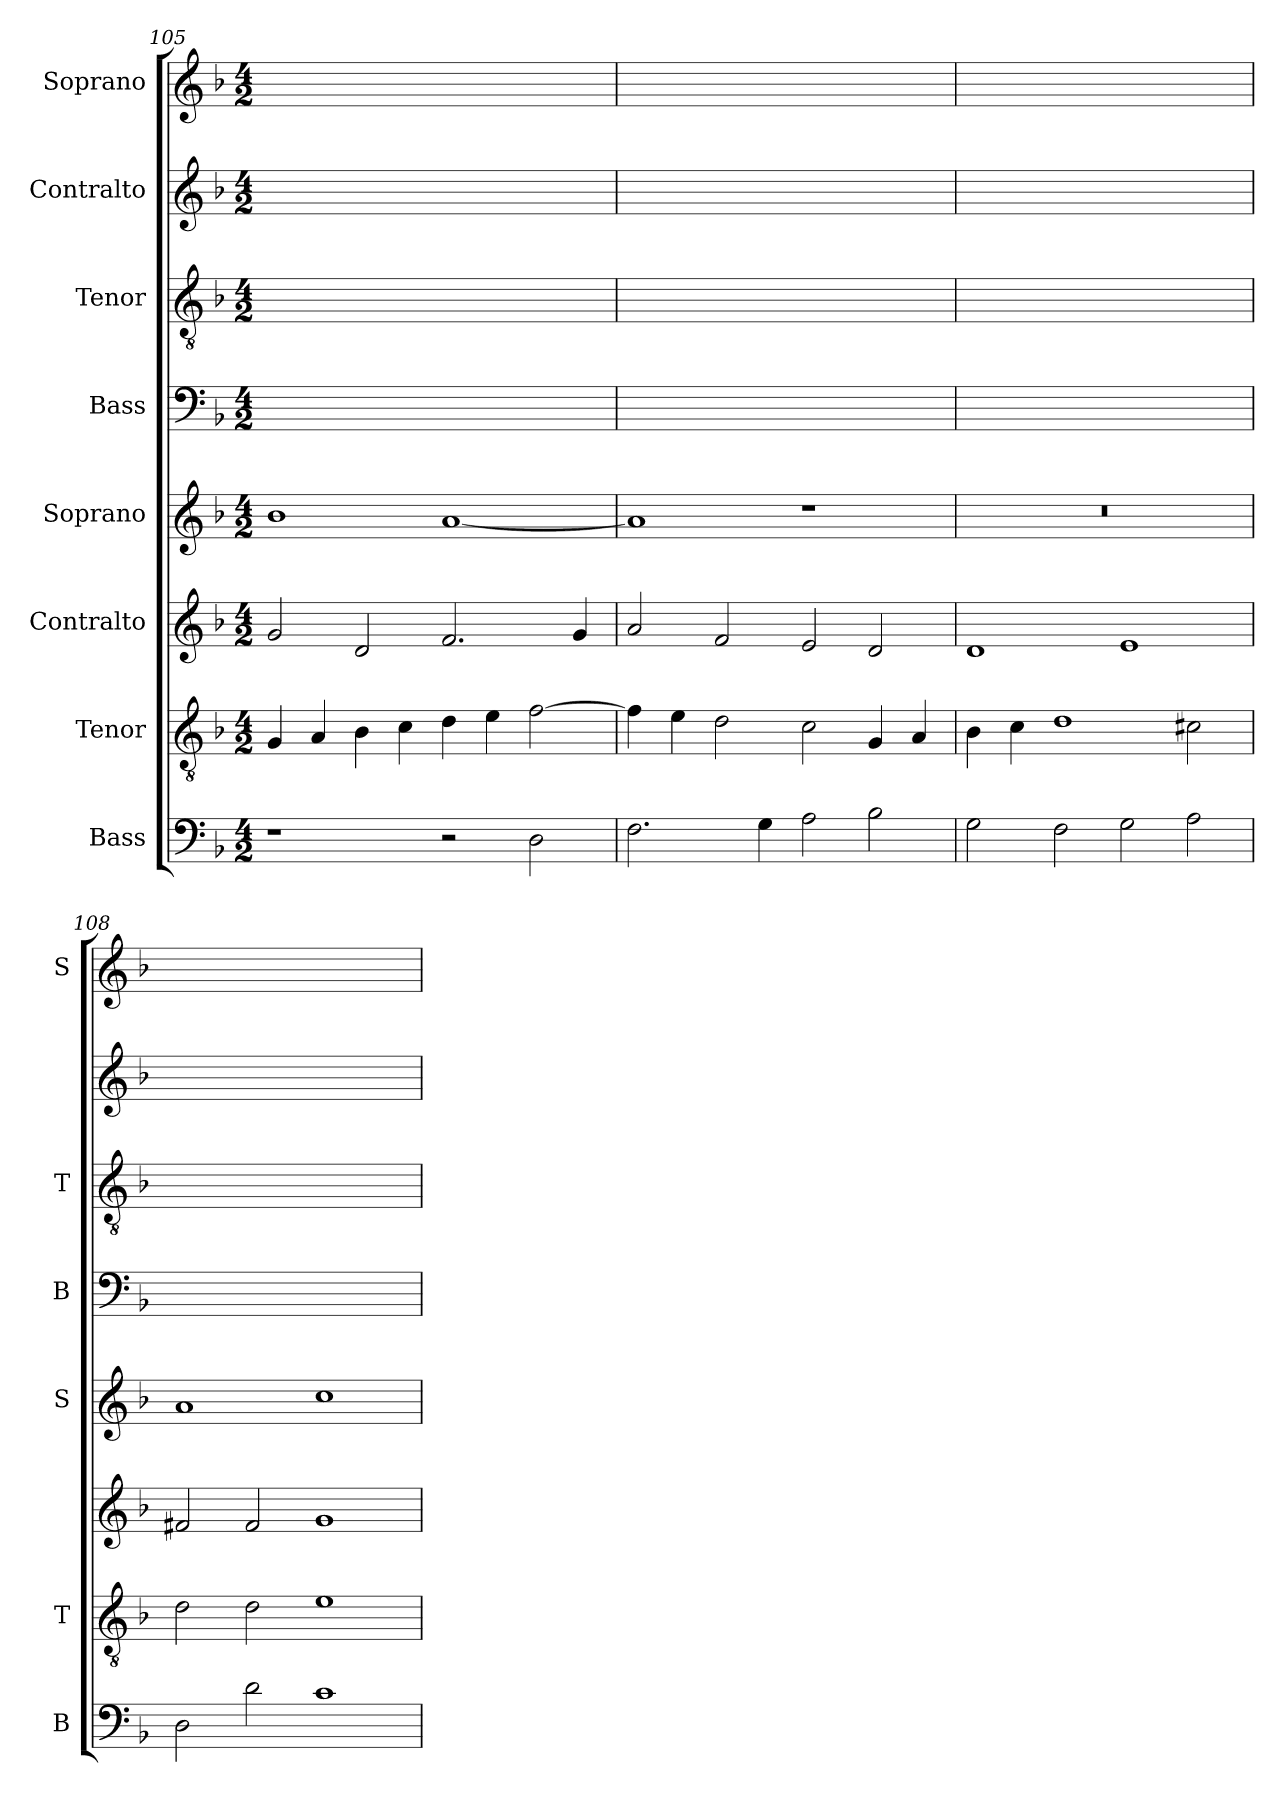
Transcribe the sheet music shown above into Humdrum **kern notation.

**kern	**kern	**kern	**kern	**kern	**kern	**kern	**kern
*part8	*part7	*part6	*part5	*part4	*part3	*part2	*part1
*staff8	*staff7	*staff6	*staff5	*staff4	*staff3	*staff2	*staff1
*I"Bass	*I"Tenor	*I"Contralto	*I"Soprano	*I"Bass	*I"Tenor	*I"Contralto	*I"Soprano
*I'B	*I'T	*	*I'S	*I'B	*I'T	*	*I'S
*clefF4	*clefGv2	*clefG2	*clefG2	*clefF4	*clefGv2	*clefG2	*clefG2
*k[b-]	*k[b-]	*k[b-]	*k[b-]	*k[b-]	*k[b-]	*k[b-]	*k[b-]
*G:dor	*G:dor	*G:dor	*G:dor	*G:dor	*G:dor	*G:dor	*G:dor
*M4/2	*M4/2	*M4/2	*M4/2	*M4/2	*M4/2	*M4/2	*M4/2
=105	=105	=105	=105	=105	=105	=105	=105
1r	4G	2g	1b-	0ryy	0ryy	0ryy	0ryy
.	4A	.	.	.	.	.	.
.	4B-	2d	.	.	.	.	.
.	4c	.	.	.	.	.	.
2r	4d	2.f	[1a	.	.	.	.
.	4e	.	.	.	.	.	.
2D	[2f	.	.	.	.	.	.
.	.	4g	.	.	.	.	.
=106	=106	=106	=106	=106	=106	=106	=106
2.F	4f]	2a	1a]	0ryy	0ryy	0ryy	0ryy
.	4e	.	.	.	.	.	.
.	2d	2f	.	.	.	.	.
4G	.	.	.	.	.	.	.
2A	2c	2e	1r	.	.	.	.
2B-	4G	2d	.	.	.	.	.
.	4A	.	.	.	.	.	.
=107	=107	=107	=107	=107	=107	=107	=107
2G	4B-	1d	0r	0ryy	0ryy	0ryy	0ryy
.	4c	.	.	.	.	.	.
2F	1d	.	.	.	.	.	.
2G	.	1e	.	.	.	.	.
2A	2c#X	.	.	.	.	.	.
=108	=108	=108	=108	=108	=108	=108	=108
2D	2d	2f#X	1a	0ryy	0ryy	0ryy	0ryy
2d	2d	2f#	.	.	.	.	.
1c	1e	1g	1cc	.	.	.	.
=	=	=	=	=	=	=	=
*-	*-	*-	*-	*-	*-	*-	*-
